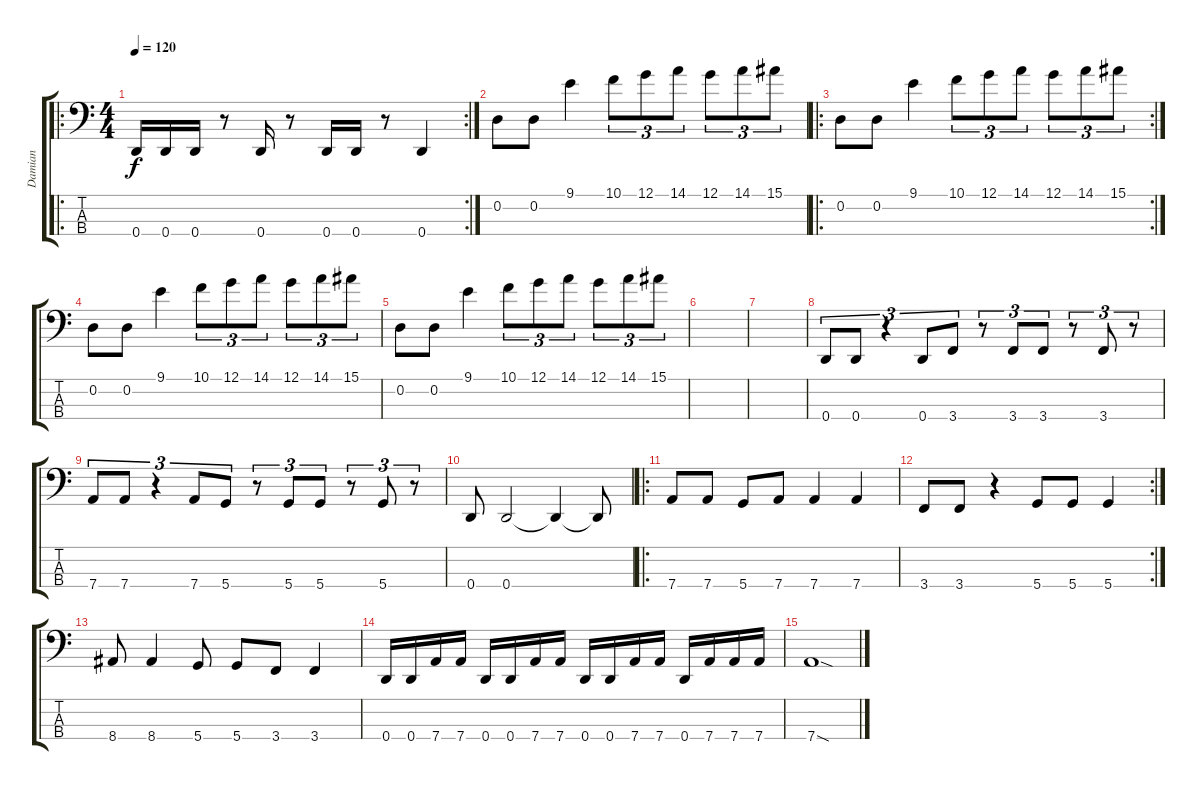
\track ("Damian" "Damian") {instrument electricbassfinger}
\staff {score tabs}
\tuning (G2 D2 A1 D1) {hide}
\ro
\rc 2
\ts (4 4)
\tempo 120
\clef f4
\ks c
0.4.16{dy f} 0.4.16 0.4.16 r.8 0.4.16 r.8 0.4.16 0.4.16 r.8 0.4.4 |
0.2.8 0.2.8 9.1.4 10.1.8{tu (3 2)} 12.1.8{tu (3 2)} 14.1.8{tu (3 2)} 12.1.8{tu (3 2)} 14.1.8{tu (3 2)} 15.1.8{tu (3 2)} |
\ro
\rc 2
0.2.8 0.2.8 9.1.4 10.1.8{tu (3 2)} 12.1.8{tu (3 2)} 14.1.8{tu (3 2)} 12.1.8{tu (3 2)} 14.1.8{tu (3 2)} 15.1.8{tu (3 2)} |
0.2.8 0.2.8 9.1.4 10.1.8{tu (3 2)} 12.1.8{tu (3 2)} 14.1.8{tu (3 2)} 12.1.8{tu (3 2)} 14.1.8{tu (3 2)} 15.1.8{tu (3 2)} |
0.2.8 0.2.8 9.1.4 10.1.8{tu (3 2)} 12.1.8{tu (3 2)} 14.1.8{tu (3 2)} 12.1.8{tu (3 2)} 14.1.8{tu (3 2)} 15.1.8{tu (3 2)} |
|
|
0.4.8{tu (3 2)} 0.4.8{tu (3 2)} r.4{tu (3 2)} 0.4.8{tu (3 2)} 3.4.8{tu (3 2)} r.8{tu (3 2)} 3.4.8{tu (3 2)} 3.4.8{tu (3 2)} r.8{tu (3 2)} 3.4.8{tu (3 2)} r.8{tu (3 2)} |
7.4.8{tu (3 2)} 7.4.8{tu (3 2)} r.4{tu (3 2)} 7.4.8{tu (3 2)} 5.4.8{tu (3 2)} r.8{tu (3 2)} 5.4.8{tu (3 2)} 5.4.8{tu (3 2)} r.8{tu (3 2)} 5.4.8{tu (3 2)} r.8{tu (3 2)} |
0.4.8 0.4.2 0.4{t}.4 0.4{t}.8 |
\ro
7.4.8 7.4.8 5.4.8 7.4.8 7.4.4 7.4.4 |
\rc 2
3.4.8 3.4.8 r.4 5.4.8 5.4.8 5.4.4 |
8.4.8 8.4.4 5.4.8 5.4.8 3.4.8 3.4.4 |
0.4.16 0.4.16 7.4.16 7.4.16 0.4.16 0.4.16 7.4.16 7.4.16 0.4.16 0.4.16 7.4.16 7.4.16 0.4.16 7.4.16 7.4.16 7.4.16 |
7.4{sod}.1
